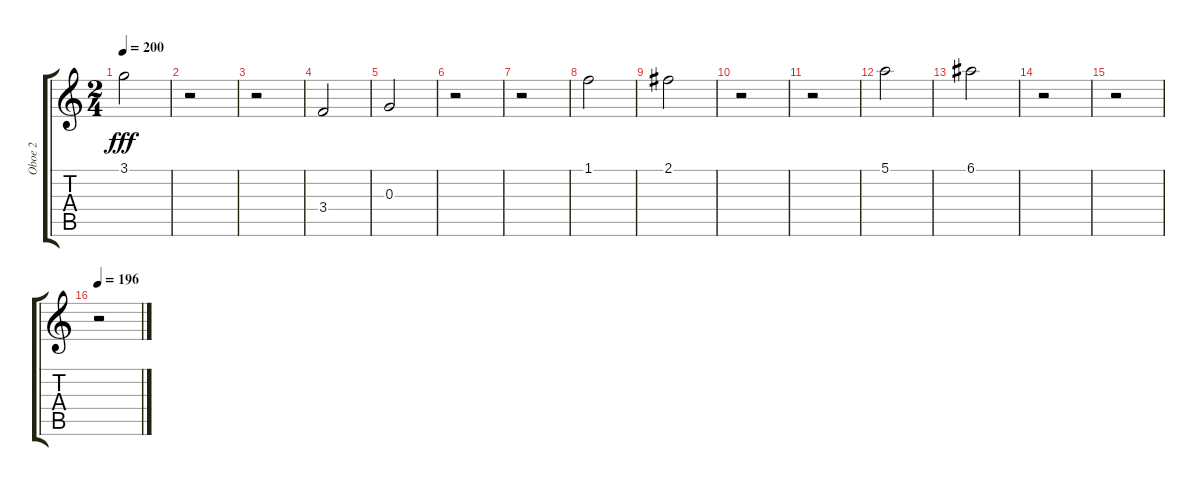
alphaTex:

\track ("Oboe 2" "Oboe 2") {instrument acousticguitarnylon}
\staff {score tabs}
\tuning (E4 B3 G3 D3 A2 E2) {hide}
\ts (2 4)
\tempo 200
\clef g2
\ks c
3.1.2{dy fff} |
r.2 |
r.2 |
3.4.2 |
0.3.2 |
r.2 |
r.2 |
1.1.2 |
2.1.2 |
r.2 |
r.2 |
5.1.2 |
6.1.2 |
r.2 |
r.2 |
\tempo 196
r.2
